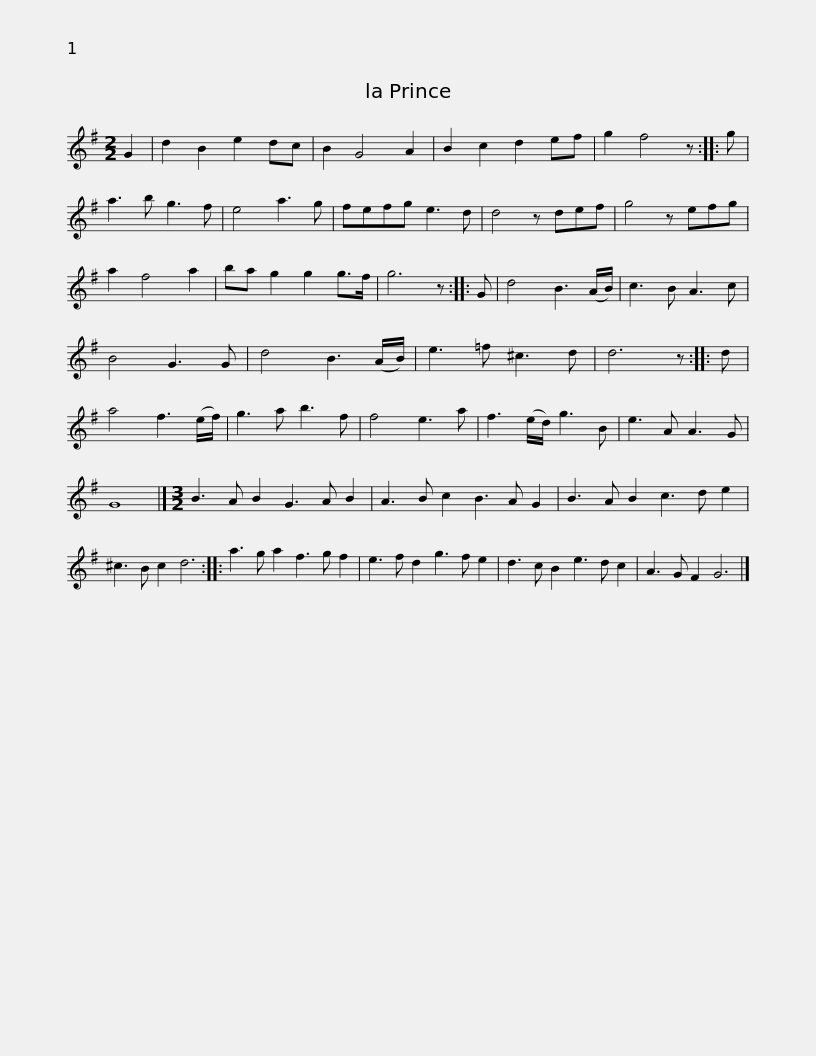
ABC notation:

X:1
L:1/8
M:2/2
I:linebreak $
K:G
V:1 treble
V:1
 G2 | d2 B2 e2 dc | B2 G4 A2 | B2 c2 d2 ef | g2 f4 z :: %5
 g | a3 b g3 f | e4 a3 g | fefg e3 d | d4 z def |$ %10
 g4 z efg | a2 f4 a2 | ba g2 g2 g>f | g6 z :: G | %15
 d4 B3 (A/B/) | c3 B A3 c | B4 G3 G | d4 B3 (A/B/) |$ e3 =f ^c3 d | %20
 d6 z :: d | a4 f3 (e/f/) | g3 a b3 f | f4 e3 a | %25
 f3 (e/d/) g3 B | e3 A A3 G | G8 |]$[M:3/2] B3 A B2 G3 A B2 | A3 B c2 B3 A G2 | %30
 B3 A B2 c3 d e2 | ^c3 B c2 d6 :: a3 g a2 f3 g f2 |$ e3 f d2 g3 f e2 | d3 c B2 e3 d c2 | %35
 A3 G F2 G6 |] %36
